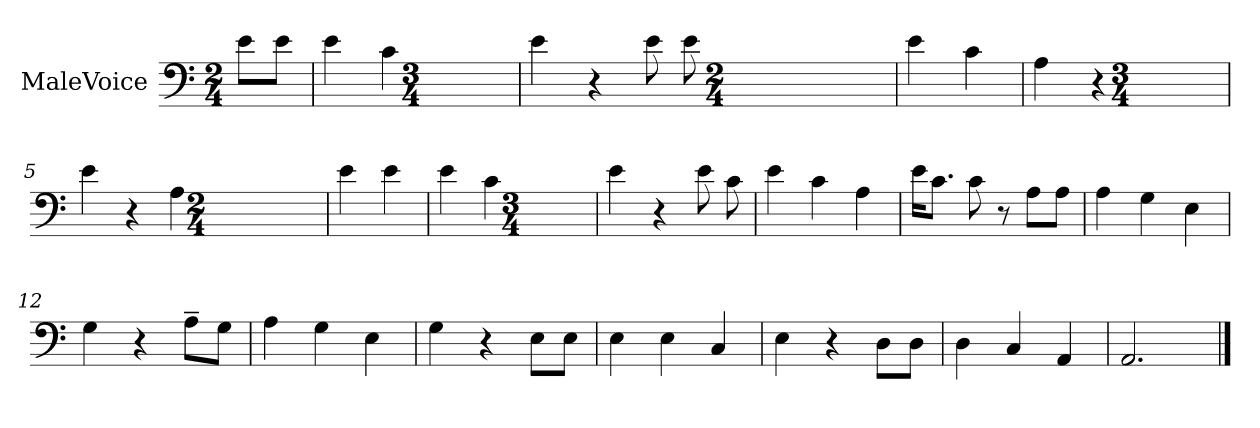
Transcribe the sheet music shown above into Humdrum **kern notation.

**kern
*part1
*staff1
*I"MaleVoice
*clefF4
*k[]
*M2/4
*MM168
=
8e\L
8e\J
=1
4e
4c
*M3/4
=2
4e
4r
8e
8e
*M2/4
=3
4e
4c
=4
4A
4r
*M3/4
=5
4e
4r
4A
*M2/4
=6
4e
4e
=7
4e
4c
*M3/4
=8
4e
4r
8e
8c
=9
4e
4c
4A
=10
16e\KL
8.c\J
8c
8r
8A\L
8A\J
=11
4A
4G
4E
=12
4G
4r
8A~\L
8G\J
=13
4A
4G
4E
=14
4G
4r
8E\L
8E\J
=15
4E
4E
4C
=16
4E
4r
8D\L
8D\J
=17
4D
4C
4AA
=18
2.AA
==
*-
